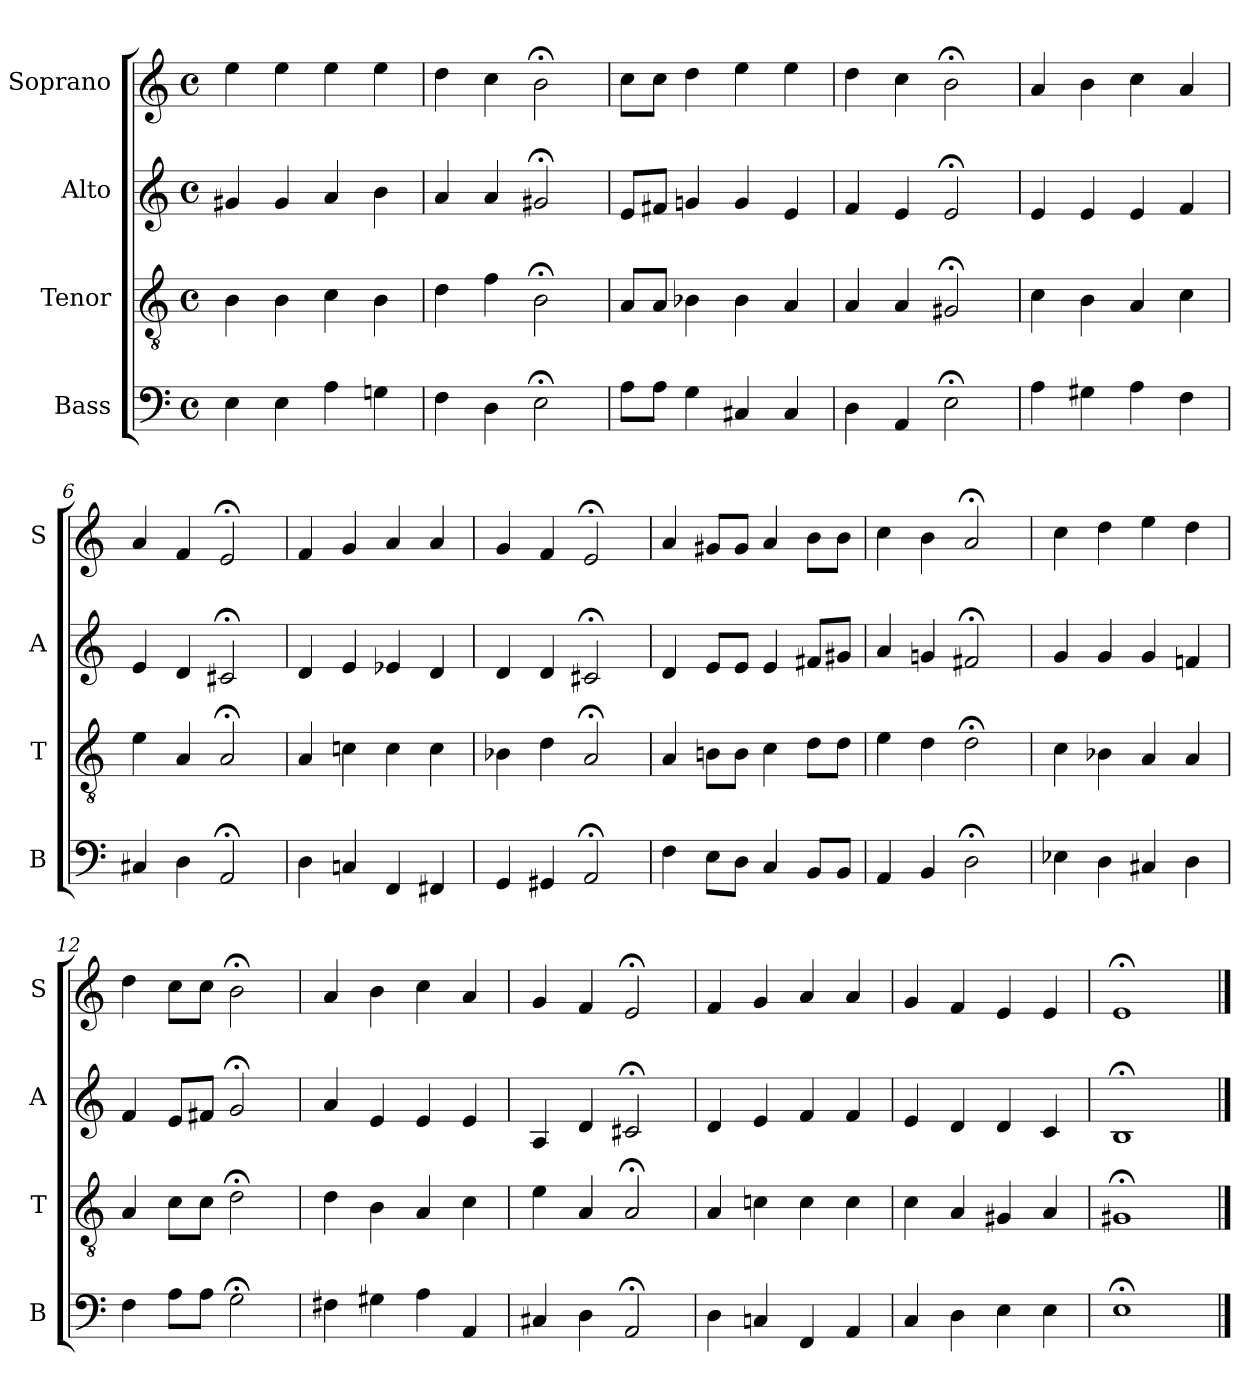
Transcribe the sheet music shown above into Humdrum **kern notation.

**kern	**kern	**kern	**kern
*part4	*part3	*part2	*part1
*staff4	*staff3	*staff2	*staff1
*I"Bass	*I"Tenor	*I"Alto	*I"Soprano
*I'B	*I'T	*I'A	*I'S
*clefF4	*clefGv2	*clefG2	*clefG2
*k[]	*k[]	*k[]	*k[]
*a:	*a:	*a:	*a:
*M4/4	*M4/4	*M4/4	*M4/4
*met(c)	*met(c)	*met(c)	*met(c)
*MM100	*MM100	*MM100	*MM100
=1	=1	=1	=1
4E	4B	4g#X	4ee
4E	4B	4g#	4ee
4A	4c	4a	4ee
4Gn	4B	4b	4ee
=2	=2	=2	=2
4F	4d	4a	4dd
4D	4f	4a	4cc
2E;<	2B;<	2g#X;<	2b;<
=3	=3	=3	=3
8AL	8AL	8eL	8ccL
8AJ	8AJ	8f#XJ	8ccJ
4G	4B-X	4gn	4dd
4C#X	4B-	4g	4ee
4C#	4A	4e	4ee
=4	=4	=4	=4
4D	4A	4f	4dd
4AA	4A	4e	4cc
2E;<	2G#X;<	2e;<	2b;<
=5	=5	=5	=5
4A	4c	4e	4a
4G#X	4B	4e	4b
4A	4A	4e	4cc
4F	4c	4f	4a
=6	=6	=6	=6
4C#X	4e	4e	4a
4D	4A	4d	4f
2AA;<	2A;<	2c#X;<	2e;<
=7	=7	=7	=7
4D	4A	4d	4f
4Cn	4cn	4e	4g
4FF	4c	4e-X	4a
4FF#X	4c	4d	4a
=8	=8	=8	=8
4GG	4B-X	4d	4g
4GG#X	4d	4d	4f
2AA;<	2A;<	2c#X;<	2e;<
=9	=9	=9	=9
4F	4A	4d	4a
8EL	8BnL	8eL	8g#XL
8DJ	8BJ	8eJ	8g#J
4C	4c	4e	4a
8BBL	8dL	8f#XL	8bL
8BBJ	8dJ	8g#XJ	8bJ
=10	=10	=10	=10
4AA	4e	4a	4cc
4BB	4d	4gn	4b
2D;<	2d;<	2f#X;<	2a;<
=11	=11	=11	=11
4E-X	4c	4g	4cc
4D	4B-X	4g	4dd
4C#X	4A	4g	4ee
4D	4A	4fn	4dd
=12	=12	=12	=12
4F	4A	4f	4dd
8AL	8cL	8eL	8ccL
8AJ	8cJ	8f#XJ	8ccJ
2G;<	2d;<	2g;<	2b;<
=13	=13	=13	=13
4F#X	4d	4a	4a
4G#X	4B	4e	4b
4A	4A	4e	4cc
4AA	4c	4e	4a
=14	=14	=14	=14
4C#X	4e	4A	4g
4D	4A	4d	4f
2AA;<	2A;<	2c#X;<	2e;<
=15	=15	=15	=15
4D	4A	4d	4f
4Cn	4cn	4e	4g
4FF	4c	4f	4a
4AA	4c	4f	4a
=16	=16	=16	=16
4C	4c	4e	4g
4D	4A	4d	4f
4E	4G#X	4d	4e
4E	4A	4c	4e
=17	=17	=17	=17
1E;<	1G#X;<	1B;<	1e;<
==	==	==	==
*-	*-	*-	*-
